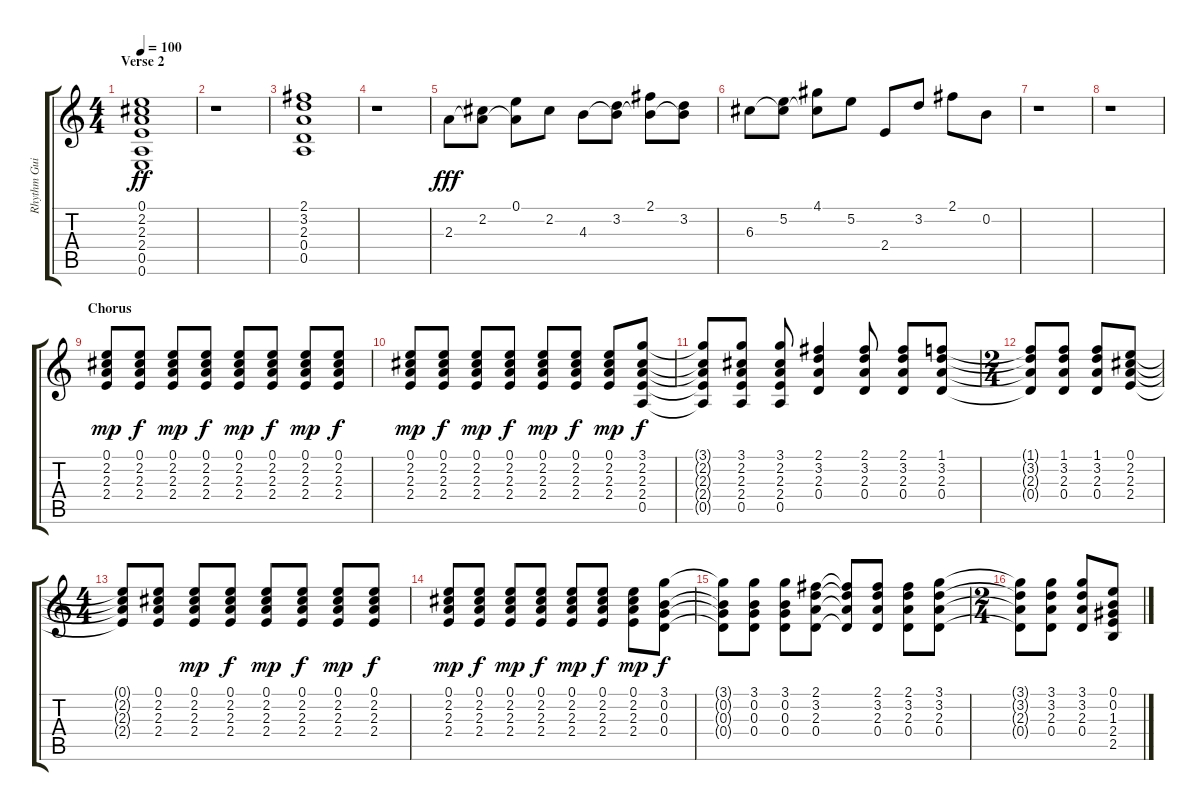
\track ("Rhythm Guitar" "Rhythm Gui") {instrument acousticguitarsteel}
\staff {score tabs}
\tuning (E4 B3 G3 D3 A2 E2) {hide}
\ts (4 4)
\section ("" "Verse 2")
\tempo 100
\clef g2
\ks c
(0.1 2.2 2.3 2.4 0.5 0.6).1{dy ff volume 12} |
r.1 |
(2.1 3.2 2.3 0.4 0.5).1 |
r.1 |
2.3.8{dy fff volume 14} (2.2 2.3{t}).8 (0.1 2.3{t}).8 2.2.8 4.3.8 (3.2 4.3{t}).8 (2.1 4.3{t}).8 (3.2 4.3{t}).8 |
6.3.8 (5.2 6.3{t}).8 (4.1 6.3{t}).8 5.2.8 2.4.8 3.2.8 2.1.8 0.2.8 |
r.1 |
r.1 |
\section ("" "Chorus")
(0.1 2.2 2.3 2.4).8{dy mp volume 11} (0.1 2.2 2.3 2.4).8{dy f} (0.1 2.2 2.3 2.4).8{dy mp} (0.1 2.2 2.3 2.4).8{dy f} (0.1 2.2 2.3 2.4).8{dy mp} (0.1 2.2 2.3 2.4).8{dy f} (0.1 2.2 2.3 2.4).8{dy mp} (0.1 2.2 2.3 2.4).8{dy f} |
(0.1 2.2 2.3 2.4).8{dy mp} (0.1 2.2 2.3 2.4).8{dy f} (0.1 2.2 2.3 2.4).8{dy mp} (0.1 2.2 2.3 2.4).8{dy f} (0.1 2.2 2.3 2.4).8{dy mp} (0.1 2.2 2.3 2.4).8{dy f} (0.1 2.2 2.3 2.4).8{dy mp} (3.1 2.2 2.3 2.4 0.5).8{dy f} |
(3.1{t} 2.2{t} 2.3{t} 2.4{t} 0.5{t}).8 (3.1 2.2 2.3 2.4 0.5).8 (3.1 2.2 2.3 2.4 0.5).8 (2.1 3.2 2.3 0.4).4 (2.1 3.2 2.3 0.4).8 (2.1 3.2 2.3 0.4).8 (1.1 3.2 2.3 0.4).8 |
\ts (2 4)
(1.1{t} 3.2{t} 2.3{t} 0.4{t}).8 (1.1 3.2 2.3 0.4).8 (1.1 3.2 2.3 0.4).8 (0.1 2.2 2.3 2.4).8 |
\ts (4 4)
(0.1{t} 2.2{t} 2.3{t} 2.4{t}).8 (0.1 2.2 2.3 2.4).8 (0.1 2.2 2.3 2.4).8{dy mp} (0.1 2.2 2.3 2.4).8{dy f} (0.1 2.2 2.3 2.4).8{dy mp} (0.1 2.2 2.3 2.4).8{dy f} (0.1 2.2 2.3 2.4).8{dy mp} (0.1 2.2 2.3 2.4).8{dy f} |
(0.1 2.2 2.3 2.4).8{dy mp} (0.1 2.2 2.3 2.4).8{dy f} (0.1 2.2 2.3 2.4).8{dy mp} (0.1 2.2 2.3 2.4).8{dy f} (0.1 2.2 2.3 2.4).8{dy mp} (0.1 2.2 2.3 2.4).8{dy f} (0.1 2.2 2.3 2.4).8{dy mp} (3.1 0.2 0.3 0.4).8{dy f} |
(3.1{t} 0.2{t} 0.3{t} 0.4{t}).8 (3.1 0.2 0.3 0.4).8 (3.1 0.2 0.3 0.4).8 (2.1 3.2 2.3 0.4).8 (2.1{t} 3.2{t} 2.3{t} 0.4{t}).8 (2.1 3.2 2.3 0.4).8 (2.1 3.2 2.3 0.4).8 (3.1 3.2 2.3 0.4).8 |
\ts (2 4)
(3.1{t} 3.2{t} 2.3{t} 0.4{t}).8 (3.1 3.2 2.3 0.4).8 (3.1 3.2 2.3 0.4).8 (0.1 0.2 1.3 2.4 2.5).8
